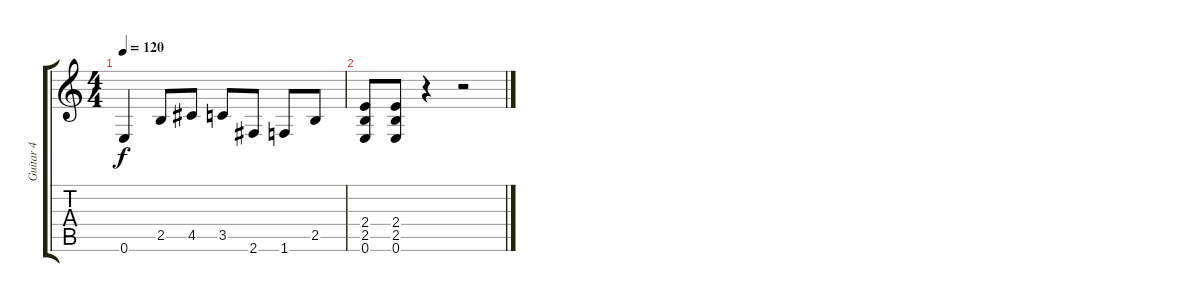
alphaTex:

\track ("Guitar 4" "Guitar 4") {instrument distortionguitar}
\staff {score tabs}
\tuning (E4 B3 G3 D3 A2 E2) {hide}
\ts (4 4)
\tempo 120
\clef g2
\ks c
0.6.4{dy f} 2.5.8 4.5.8 3.5.8 2.6.8 1.6.8 2.5.8 |
(2.4 2.5 0.6).8 (2.4 2.5 0.6).8 r.4 r.2
